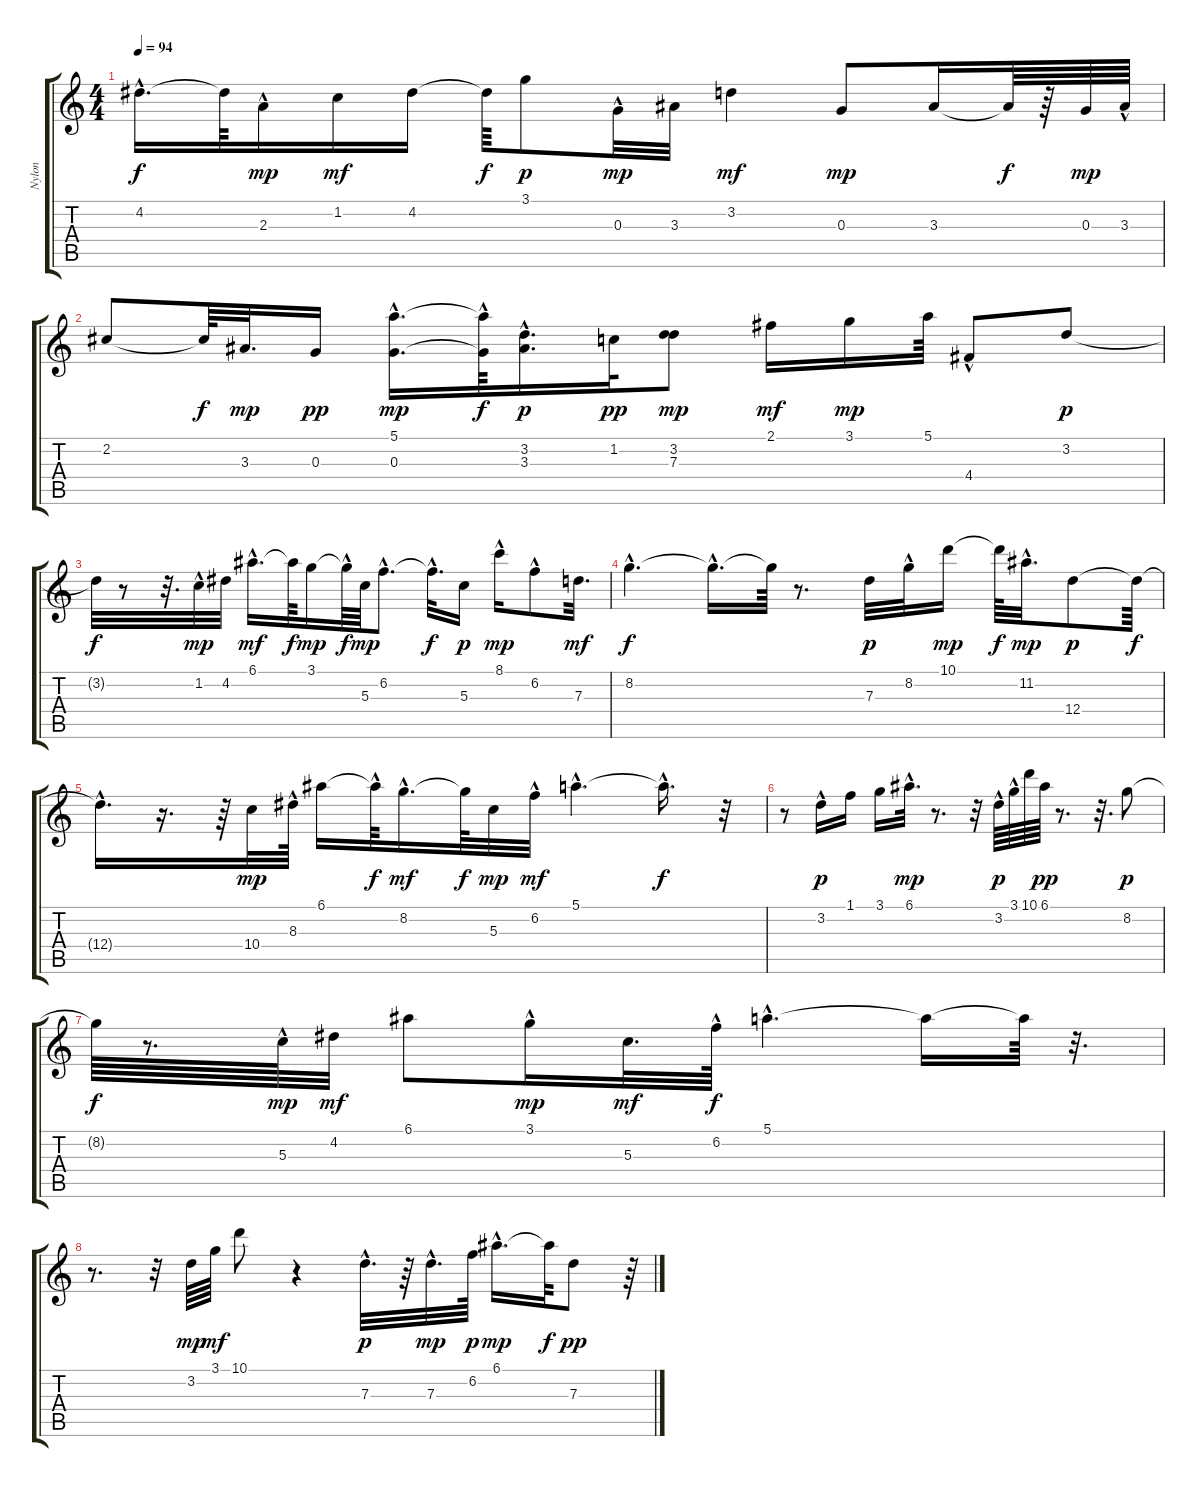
\track ("Nylon" "Nylon") {instrument acousticguitarnylon}
\staff {score tabs}
\tuning (E4 B3 G3 D3 A2 E2) {hide}
\ts (4 4)
\tempo 94
\clef g2
\ks c
4.2{hac t}.16{d dy f} 4.2{t}.64 2.3{hac}.16{dy mp} 1.2.16{dy mf} 4.2.16 4.2{t}.64{dy f} 3.1.8{dy p} 0.3{hac}.32{dy mp} 3.3.32 3.2.4{dy mf} 0.3.8{dy mp} 3.3.16 3.3{t}.64{dy f} r.64 0.3.64{dy mp} 3.3{hac}.64 |
2.2.8 2.2{t}.64{dy f} 3.3.32{d dy mp} 0.3.16{dy pp} (5.1{hac} 0.3{hac}).16{d dy mp} (5.1{t} 0.3{hac t}).64{dy f} (3.2{hac} 3.3{hac}).16{d dy p} 1.2.32{dy pp} (3.2 7.3).8{dy mp} 2.1.16{dy mf} 3.1.16{dy mp} 5.1.64 4.4{hac}.8 3.2.8{dy p} |
3.2{t}.32{dy f} r.8 r.32{d} 1.2{hac}.32{dy mp} 4.2.32 6.1{hac}.16{d dy mf} 6.1{t}.64{dy f} 3.1.16{dy mp} 3.1{hac t}.64{dy f} 5.3.64{dy mp} 6.2{hac}.8{d} 6.2{hac t}.32{d dy f} 5.3.16{dy p} 8.1{hac}.16{dy mp} 6.2{hac}.8 7.3.32{d dy mf} |
8.2{hac}.4{d dy f} 8.2{hac t}.16{d} 8.2{t}.64 r.8{d} 7.3.32{dy p} 8.2{hac}.32 10.1.16{dy mp} 10.1{t}.64{dy f} 11.2{hac}.32{d dy mp} 12.4.8{dy p} 12.4{t}.64{dy f} |
12.4{hac t}.16{d} r.16{d} r.64 10.4.32{dy mp} 8.3{hac}.64 6.1.16 6.1{hac t}.64{dy f} 8.2{hac}.16{d dy mf} 8.2{t}.64{dy f} 5.3.32{dy mp} 6.2{hac}.32{dy mf} 5.1{hac}.4{d} 5.1{hac t}.16{d dy f} r.32 |
r.8 3.2{hac}.16{dy p} 1.1.16 3.1.16 6.1{hac}.32{d dy mp} r.8{d} r.32 3.2{hac}.64{dy p} 3.1{hac}.64 10.1.64 6.1.64{dy pp} r.8{d} r.32{d} 8.2.8{dy p} |
8.2{t}.64{dy f} r.8{d} 5.3{hac}.64{dy mp} 4.2.32{dy mf} 6.1.8 3.1{hac}.16{dy mp} 5.3.32{d dy mf} 6.2{hac}.64{dy f} 5.1{hac}.4{d} 5.1{t}.16 5.1{t}.64 r.32{d} |
r.8{d} r.32 3.2.64{dy mp} 3.1.64{dy mf} 10.1.8 r.4 7.3{hac}.32{d dy p} r.64 7.3{hac}.32{d dy mp} 6.2.64{dy p} 6.1{hac}.16{d dy mp} 6.1{t}.64{dy f} 7.3.8{dy pp} r.64
